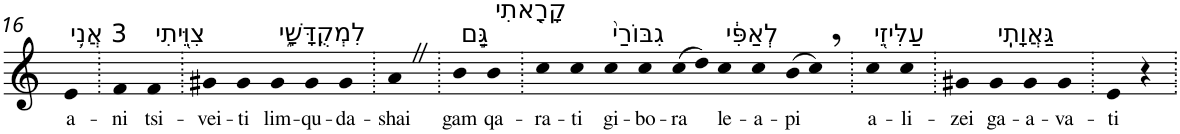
**kern	**text
*part1	*part1
*staff1	*staff1
*I"Piano	*
*I'Pno	*
!!LO:PB:g=z
*clefG2	*
*k[]	*
=16	=16
!LO:TX:a:t=3 אֲנִ֥י	!
!	!LO:LY:b
4e	a-
=17.	=17.
!	!LO:LY:b
4f	-ni
!LO:TX:a:t=צִוֵּ֖יתִי	!
!	!LO:LY:b
4f	tsi-
=18.	=18.
!	!LO:LY:b
4g#X	-vei-
!	!LO:LY:b
4g#	-ti
!LO:TX:a:t=לִמְקֻדָּשָׁ֑י	!
!	!LO:LY:b
4g#	lim-
!	!LO:LY:b
4g#	-qu-
!	!LO:LY:b
4g#	-da-
=19.	=19.
!	!LO:LY:b
4aZ	-shai
=20.	=20.
!LO:TX:a:t=גַּ֣ם	!
!	!LO:LY:b
4b	gam
!LO:TX:a:t=קָרָ֤אתִי	!
!	!LO:LY:b
4b	qa-
=21.	=21.
!	!LO:LY:b
4cc	-ra-
!	!LO:LY:b
4cc	-ti
!LO:TX:a:t=גִבּוֹרַי֙	!
!	!LO:LY:b
4cc	gi-
!	!LO:LY:b
4cc	-bo-
!	!LO:LY:b
(8cc	-ra
8dd)	.
!LO:TX:a:t=לְאַפִּ֔י	!
!	!LO:LY:b
4cc	le-
!	!LO:LY:b
4cc	-a-
!	!LO:LY:b
(8b	-pi
8cc,)	.
=22.	=22.
!LO:TX:a:t=עַלִּיזֵ֖י	!
!	!LO:LY:b
4cc	a-
!	!LO:LY:b
4cc	-li-
=23.	=23.
!	!LO:LY:b
4g#X	-zei
!LO:TX:a:t=גַּאֲוָתִֽי	!
!	!LO:LY:b
4g#	ga-
!	!LO:LY:b
4g#	-a-
!	!LO:LY:b
4g#	-va-
=24.	=24.
!	!LO:LY:b
4e	-ti
4r	.
=.	=.
*-	*-
